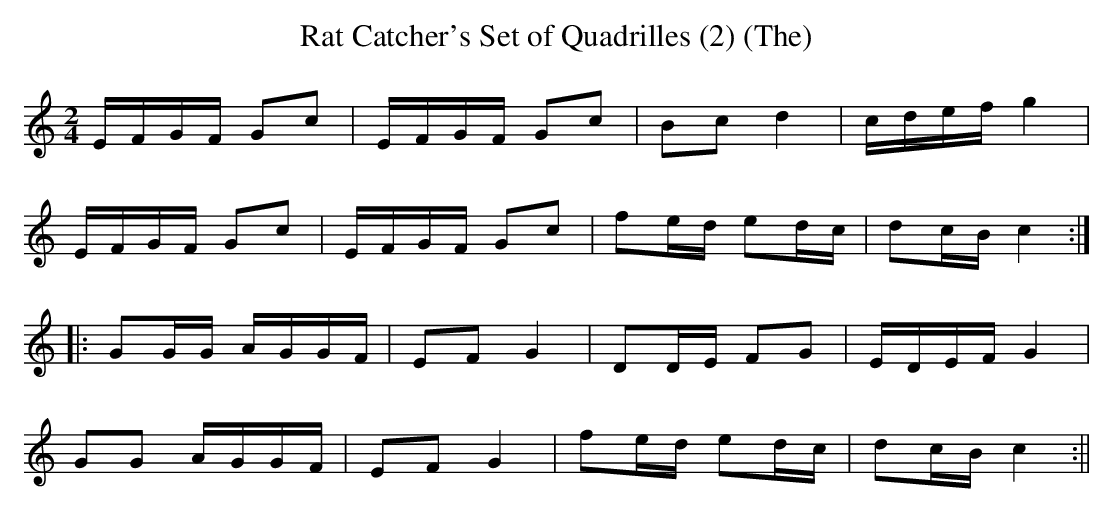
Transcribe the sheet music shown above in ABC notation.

X:1
T:Rat Catcher's Set of Quadrilles (2) (The)
M:2/4
L:1/8
K:CMaj
E/F/G/F/ Gc|E/F/G/F/ Gc|Bc d2|c/d/e/f/ g2|
E/F/G/F/ Gc|E/F/G/F/ Gc|fe/d/ ed/c/|dc/B/ c2:||:
GG/G/ A/G/G/F/|EF G2|DD/E/ FG|E/D/E/F/ G2|
GG A/G/G/F/|EF G2|fe/d/ ed/c/|dc/B/ c2:||
